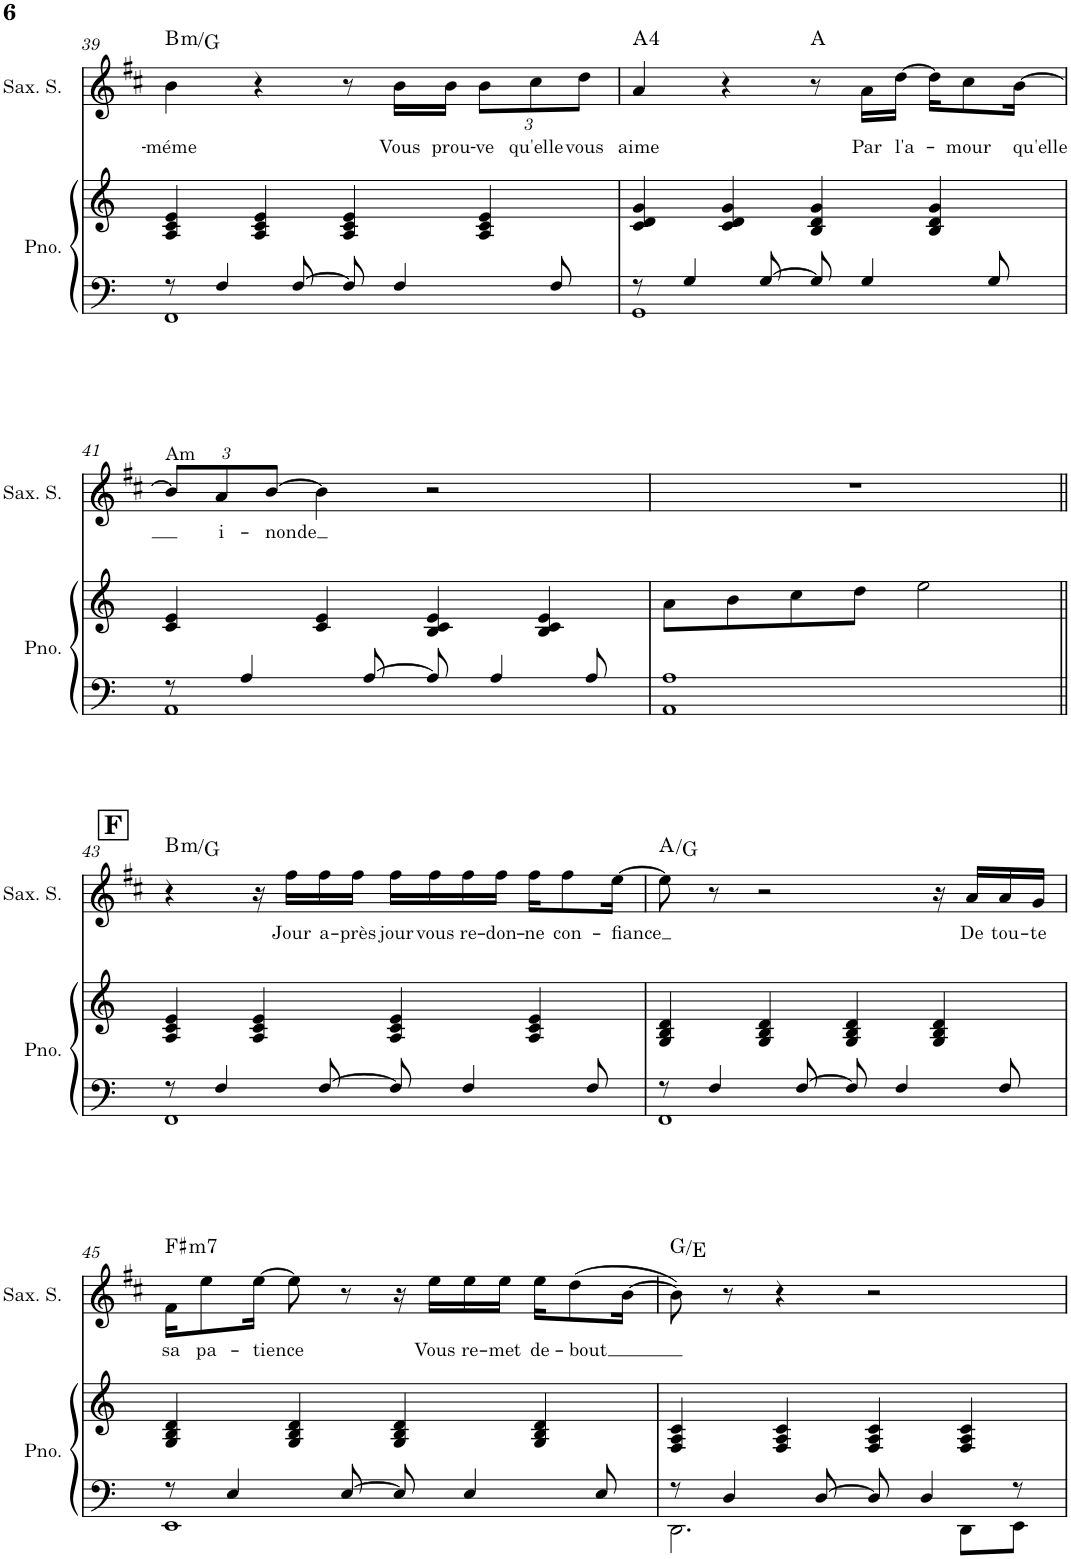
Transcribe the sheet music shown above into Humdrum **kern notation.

**kern	**kern	**kern	**text	**harte
*part2	*part2	*part1	*part1	*part1
*staff3	*staff2	*staff1	*staff1	*
*I"Piano	*	*I"Saxophone soprano	*	*
*I'Pno.	*	*I'Sax. S.	*	*
*clefG2	*clefG2	*clefG2	*	*
*	*	*Trd1c2	*	*
*k[]	*k[]	*k[f#c#]	*	*
*M4/4	*M4/4	*M4/4	*	*
=38	=38	=38	=38	=38
*^	*	*	*	*
!	!	!	!	!LO:LY:b	!
8r	2.DD\	4F/ 4A/ 4c/	(>16dd\LL	monde	G:maj/6
.	.	.	16cc#\J	.	.
4D/	.	.	8b\J)	.	.
.	.	4F/ 4A/ 4c/	4r	.	.
[8D/	.	.	.	.	.
8D/]	.	4F/ 4A/ 4c/	8r	.	.
!	!	!	!	!LO:LY:b	!
4D/	.	.	16b\LL	Et	.
!	!	!	!	!LO:LY:b	!
.	.	.	16b\JJ	jus-	.
*	*	*	*Xbrackettup	*	*
!	!	!	!	!LO:LY:b	!
.	8DD\L	4F/ 4A/ 4c/	12b\L	-qu'au	.
!	!	!	!	!LO:LY:b	!
.	.	.	12cc#\	bout	.
8r	8EE\J	.	.	.	.
!	!	!	!	!LO:LY:b	!
.	.	.	12dd\J	d'elle-	.
!!LO:PB:g=z
=39	=39	=39	=39	=39	=39
!	!	!	!	!LO:LY:b	!LO:H:kt=m
8r	1FF	4A/ 4c/ 4e/	4b\	-méme	B:min/b6
4F/	.	.	.	.	.
.	.	4A/ 4c/ 4e/	4r	.	.
[8F/	.	.	.	.	.
8F/]	.	4A/ 4c/ 4e/	8r	.	.
!	!	!	!	!LO:LY:b	!
4F/	.	.	16b\LL	Vous	.
!	!	!	!	!LO:LY:b	!
.	.	.	16b\JJ	prou-	.
!	!	!	!	!LO:LY:b	!
.	.	4A/ 4c/ 4e/	12b\L	-ve	.
!	!	!	!	!LO:LY:b	!
.	.	.	12cc#\	qu'elle	.
8F/	.	.	.	.	.
!	!	!	!	!LO:LY:b	!
.	.	.	12dd\J	vous	.
=40	=40	=40	=40	=40	=40
!	!	!	!	!LO:LY:b	!
8r	1GG	4c/ 4d/ 4g/	4a/	aime	A:maj(4)
4G/	.	.	.	.	.
.	.	4c/ 4d/ 4g/	4r	.	.
[8G/	.	.	.	.	.
8G/]	.	4B/ 4d/ 4g/	8r	.	A:maj
!	!	!	!	!LO:LY:b	!
4G/	.	.	16a\LL	Par	.
!	!	!	!	!LO:LY:b	!
.	.	.	[16dd\JJ	l'a-	.
.	.	4B/ 4d/ 4g/	16dd\KL]	.	.
!	!	!	!	!LO:LY:b	!
.	.	.	8cc#\	-mour	.
8G/	.	.	.	.	.
!	!	!	!	!LO:LY:b	!
.	.	.	[16b\Jk	qu'elle	.
!!LO:LB:g=z
=41	=41	=41	=41	=41	=41
!	!	!	!LO:TX:a:t=Am	!	!
8r	1AA	4c/ 4e/	12b/L]	.	.
!	!	!	!	!LO:LY:b	!
.	.	.	12a/	i-	.
4A/	.	.	.	.	.
!	!	!	!	!LO:LY:b	!
.	.	.	[12b/J	-nonde	.
.	.	4c/ 4e/	4b\]	.	.
[8A/	.	.	.	.	.
8A/]	.	4B/ 4c/ 4e/	2r	.	.
4A/	.	.	.	.	.
.	.	4B/ 4c/ 4e/	.	.	.
8A/	.	.	.	.	.
*v	*v	*	*	*	*
=42	=42	=42	=42	=42
1AA 1A	8a\L	1r	.	.
.	8b\	.	.	.
.	8cc\	.	.	.
.	8dd\J	.	.	.
.	2ee\	.	.	.
!!LO:LB:g=z
!!LO:REH:place=s1:a:B:cj:fs=14:t=F
=43||	=43||	=43||	=43||	=43||
*^	*	*	*	*
!	!	!	!	!	!LO:H:kt=m
8r	1FF	4A/ 4c/ 4e/	4r	.	B:min/b6
4F/	.	.	.	.	.
.	.	4A/ 4c/ 4e/	16r	.	.
!	!	!	!	!LO:LY:b	!
.	.	.	16ff#\LL	Jour	.
!	!	!	!	!LO:LY:b	!
[8F/	.	.	16ff#\	a-	.
!	!	!	!	!LO:LY:b	!
.	.	.	16ff#\JJ	-près	.
!	!	!	!	!LO:LY:b	!
8F/]	.	4A/ 4c/ 4e/	16ff#\LL	jour	.
!	!	!	!	!LO:LY:b	!
.	.	.	16ff#\	vous	.
!	!	!	!	!LO:LY:b	!
4F/	.	.	16ff#\	re-	.
!	!	!	!	!LO:LY:b	!
.	.	.	16ff#\JJ	-don-	.
!	!	!	!	!LO:LY:b	!
.	.	4A/ 4c/ 4e/	16ff#\KL	-ne	.
!	!	!	!	!LO:LY:b	!
.	.	.	8ff#\	con-	.
8F/	.	.	.	.	.
!	!	!	!	!LO:LY:b	!
.	.	.	[16ee\Jk	-fiance	.
=44	=44	=44	=44	=44	=44
8r	1FF	4G/ 4B/ 4d/	8ee\]	.	A:maj/b7
4F/	.	.	8r	.	.
.	.	4G/ 4B/ 4d/	2r	.	.
[8F/	.	.	.	.	.
8F/]	.	4G/ 4B/ 4d/	.	.	.
4F/	.	.	.	.	.
.	.	4G/ 4B/ 4d/	16r	.	.
!	!	!	!	!LO:LY:b	!
.	.	.	16a/LL	De	.
!	!	!	!	!LO:LY:b	!
8F/	.	.	16a/	tou-	.
!	!	!	!	!LO:LY:b	!
.	.	.	16g/JJ	-te	.
!!LO:LB:g=z
=45	=45	=45	=45	=45	=45
!	!	!	!	!LO:LY:b	!LO:H:kt=m7
8r	1EE	4G/ 4B/ 4d/	16f#\KL	sa	F#:min7
!	!	!	!	!LO:LY:b	!
.	.	.	8ee\	pa-	.
4E/	.	.	.	.	.
!	!	!	!	!LO:LY:b	!
.	.	.	[16ee\Jk	-tience	.
.	.	4G/ 4B/ 4d/	8ee\]	.	.
[8E/	.	.	8r	.	.
8E/]	.	4G/ 4B/ 4d/	16r	.	.
!	!	!	!	!LO:LY:b	!
.	.	.	16ee\LL	Vous	.
!	!	!	!	!LO:LY:b	!
4E/	.	.	16ee\	re-	.
!	!	!	!	!LO:LY:b	!
.	.	.	16ee\JJ	-met	.
!	!	!	!	!LO:LY:b	!
.	.	4G/ 4B/ 4d/	16ee\KL	de-	.
!	!	!	!	!LO:LY:b	!
.	.	.	8dd\	-bout	.
8E/	.	.	.	.	.
.	.	.	[16b\Jk	.	.
*v	*v	*	*	*	*
=	=	=	=	=
*-	*-	*-	*-	*-
